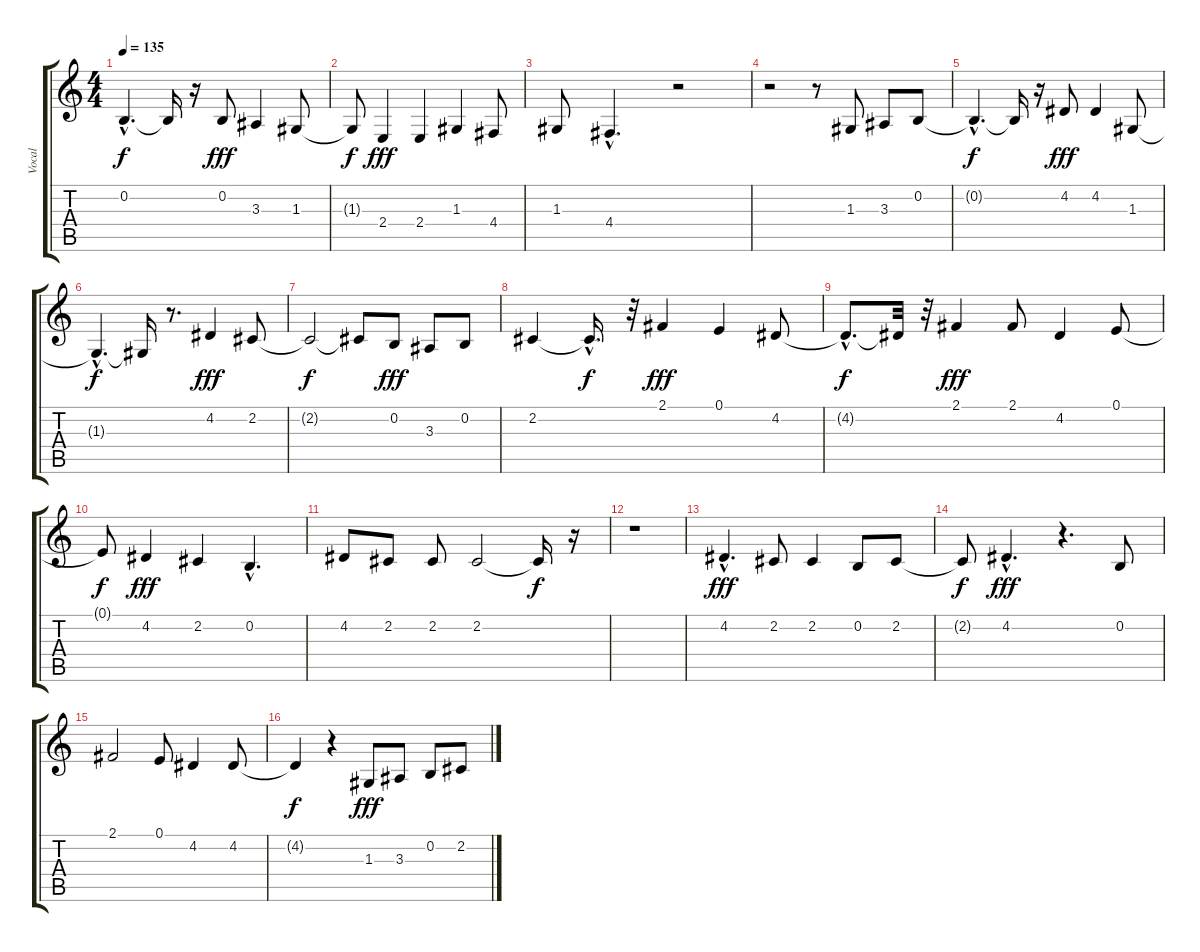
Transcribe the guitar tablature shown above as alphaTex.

\track ("Vocal" "Vocal") {instrument flute}
\staff {score tabs}
\tuning (E4 B3 G3 D3 A2 E2) {hide}
\ts (4 4)
\tempo 135
\clef g2
\ks c
0.2{hac t}.4{d dy f} 0.2{t}.16 r.16 0.2.8{dy fff} 3.3.4 1.3.8 |
1.3{t}.8{dy f} 2.4.4{dy fff} 2.4.4 1.3.4 4.4.8 |
1.3.8 4.4{hac}.4{d} r.2 |
r.2 r.8 1.3.8 3.3.8 0.2.8 |
0.2{hac t}.4{d dy f} 0.2{t}.16 r.16 4.2.8{dy fff} 4.2.4 1.3.8 |
1.3{hac t}.4{d dy f} 1.3{t}.16 r.8{d} 4.2.4{dy fff} 2.2.8 |
2.2{t}.2{dy f} 2.2{t}.8 0.2.8{dy fff} 3.3.8 0.2.8 |
2.2.4 2.2{hac t}.16{d dy f} r.32 2.1.4{dy fff} 0.1.4 4.2.8 |
4.2{hac t}.8{d dy f} 4.2{t}.32 r.32 2.1.4{dy fff} 2.1.8 4.2.4 0.1.8 |
0.1{t}.8{dy f} 4.2.4{dy fff} 2.2.4 0.2{hac}.4{d} |
4.2.8 2.2.8 2.2.8 2.2.2 2.2{t}.16{dy f} r.16 |
r.1 |
4.2{hac}.4{d dy fff} 2.2.8 2.2.4 0.2.8 2.2.8 |
2.2{t}.8{dy f} 4.2{hac}.4{d dy fff} r.4{d} 0.2.8 |
2.1.2 0.1.8 4.2.4 4.2.8 |
4.2{t}.4{dy f} r.4 1.3.8{dy fff} 3.3.8 0.2.8 2.2.8
